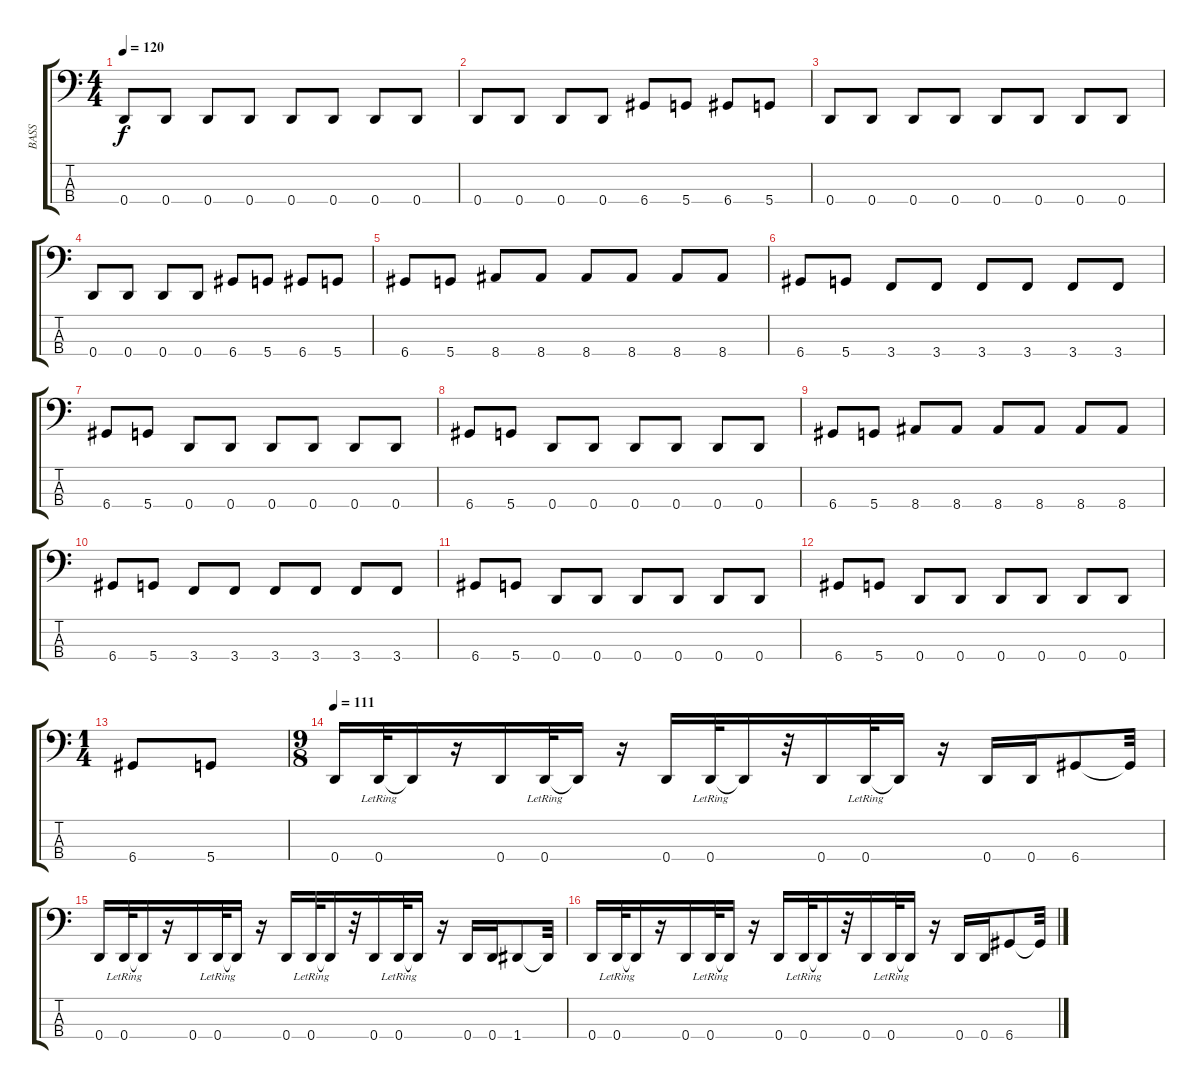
\track ("BASS" "BASS") {instrument electricbassfinger}
\staff {score tabs}
\tuning (F2 C2 G1 D1) {hide}
\ts (4 4)
\tempo 120
\clef f4
\ks c
0.4.8{dy f} 0.4.8 0.4.8 0.4.8 0.4.8 0.4.8 0.4.8 0.4.8 |
0.4.8 0.4.8 0.4.8 0.4.8 6.4.8 5.4.8 6.4.8 5.4.8 |
0.4.8 0.4.8 0.4.8 0.4.8 0.4.8 0.4.8 0.4.8 0.4.8 |
0.4.8 0.4.8 0.4.8 0.4.8 6.4.8 5.4.8 6.4.8 5.4.8 |
6.4.8 5.4.8 8.4.8 8.4.8 8.4.8 8.4.8 8.4.8 8.4.8 |
6.4.8 5.4.8 3.4.8 3.4.8 3.4.8 3.4.8 3.4.8 3.4.8 |
6.4.8 5.4.8 0.4.8 0.4.8 0.4.8 0.4.8 0.4.8 0.4.8 |
6.4.8 5.4.8 0.4.8 0.4.8 0.4.8 0.4.8 0.4.8 0.4.8 |
6.4.8 5.4.8 8.4.8 8.4.8 8.4.8 8.4.8 8.4.8 8.4.8 |
6.4.8 5.4.8 3.4.8 3.4.8 3.4.8 3.4.8 3.4.8 3.4.8 |
6.4.8 5.4.8 0.4.8 0.4.8 0.4.8 0.4.8 0.4.8 0.4.8 |
6.4.8 5.4.8 0.4.8 0.4.8 0.4.8 0.4.8 0.4.8 0.4.8 |
\ts (1 4)
6.4.8 5.4.8 |
\ts (9 8)
\tempo 111
0.4.16 0.4{lr}.32 0.4{t}.16 r.16 0.4.16 0.4{lr}.32 0.4{t}.16 r.16 0.4.16 0.4{lr}.32 0.4{t}.16 r.32 0.4.16 0.4{lr}.32 0.4{t}.16 r.16 0.4.16 0.4.16 6.4.8 6.4{t}.32 |
0.4.16 0.4{lr}.32 0.4{t}.16 r.16 0.4.16 0.4{lr}.32 0.4{t}.16 r.16 0.4.16 0.4{lr}.32 0.4{t}.16 r.32 0.4.16 0.4{lr}.32 0.4{t}.16 r.16 0.4.16 0.4.16 1.4.8 1.4{t}.32 |
0.4.16 0.4{lr}.32 0.4{t}.16 r.16 0.4.16 0.4{lr}.32 0.4{t}.16 r.16 0.4.16 0.4{lr}.32 0.4{t}.16 r.32 0.4.16 0.4{lr}.32 0.4{t}.16 r.16 0.4.16 0.4.16 6.4.8 6.4{t}.32
